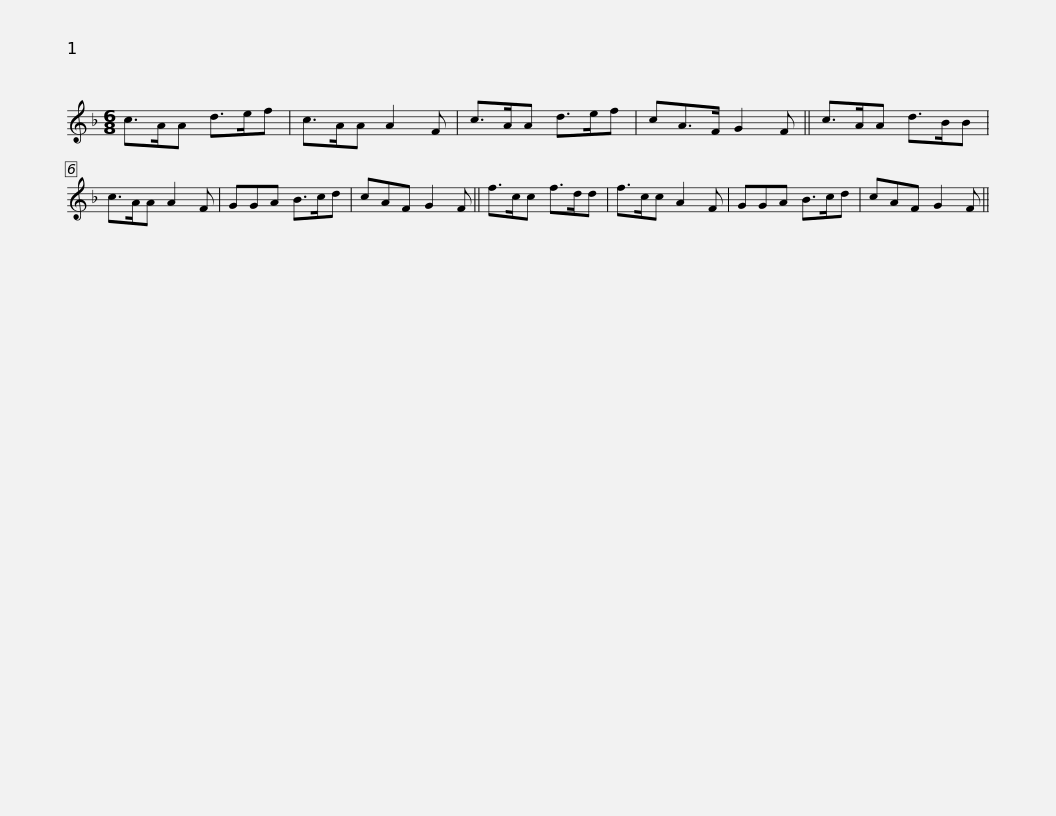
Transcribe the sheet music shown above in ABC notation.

X:1
L:1/8
M:6/8
I:linebreak $
K:F
V:1 treble
V:1
 c>AA d>ef | c>AA A2 F | c>AA d>ef | cA>F G2 F || c>AA d>BB | %5
 c>AA A2 F | GGA B>cd |$ cAF G2 F || f>cc f>dd | f>cc A2 F | %10
 GGA B>cd | cAF G2 F || %12
